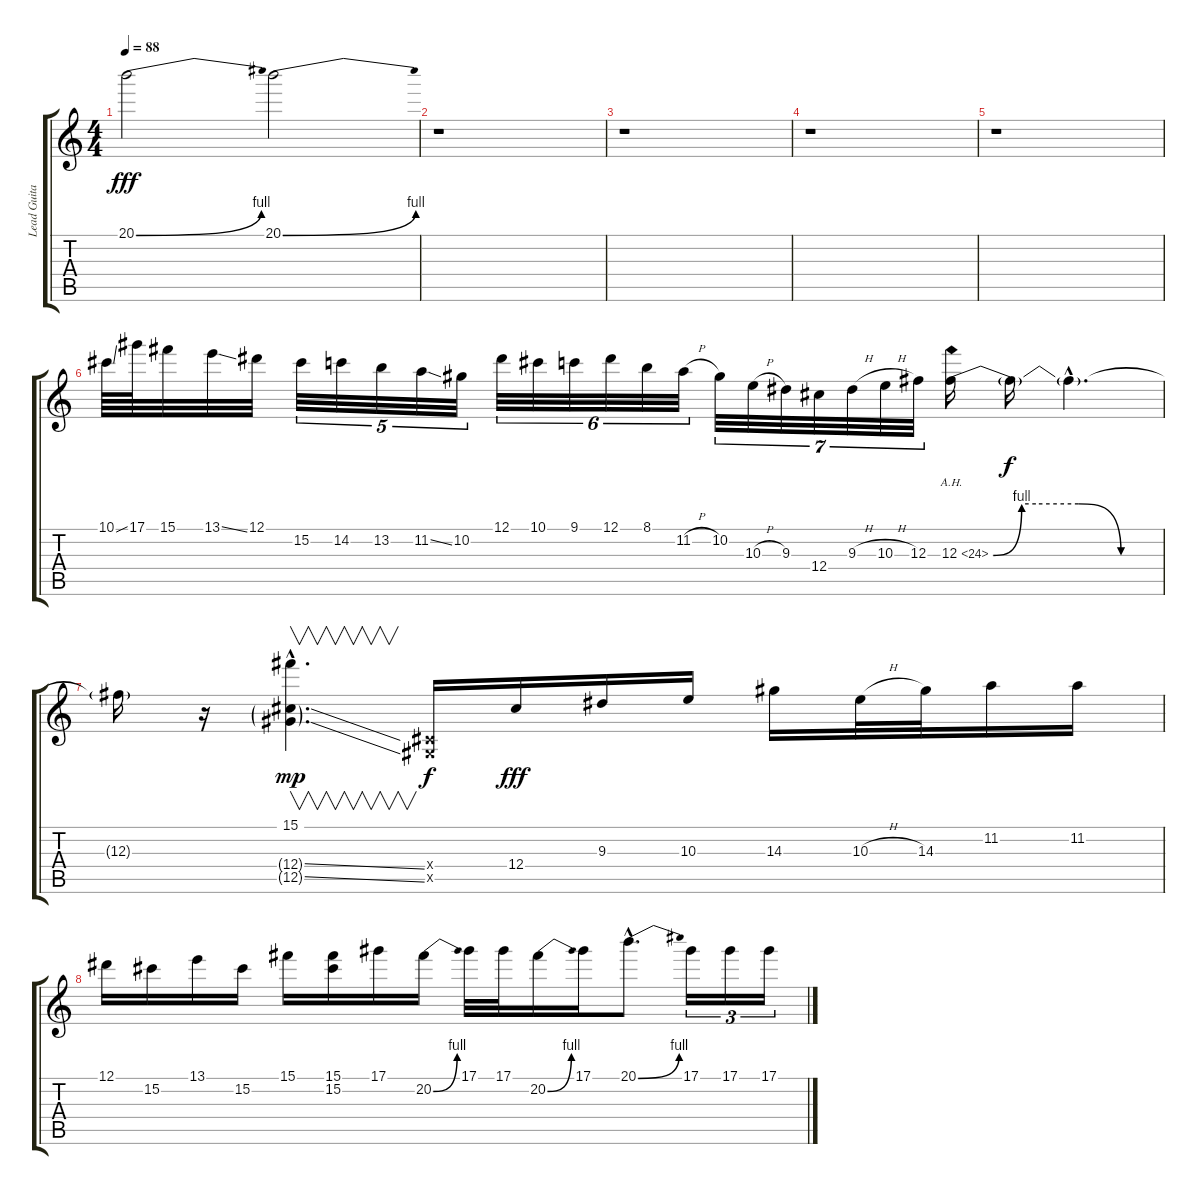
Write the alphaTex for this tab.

\track ("Lead Guitar" "Lead Guita") {instrument overdrivenguitar}
\staff {score tabs}
\tuning (Eb4 Bb3 Gb3 Db3 Ab2 Eb2) {hide}
\ts (4 4)
\tempo 88
\clef g2
\ks c
20.1{be (bend 0 0 60 4)}.2{dy fff} 20.1{be (bend 0 0 60 4)}.2 |
r.1 |
r.1 |
r.1 |
r.1 |
10.1{ss}.64 17.1.64 15.1.32 13.1{ss}.32 12.1.32 15.2.32{tu (5 4)} 14.2.32{tu (5 4)} 13.2.32{tu (5 4)} 11.2{ss}.32{tu (5 4)} 10.2.32{tu (5 4)} 12.1.32{tu (6 4)} 10.1.32{tu (6 4)} 9.1.32{tu (6 4)} 12.1.32{tu (6 4)} 8.1.32{tu (6 4)} 11.2{h}.32{tu (6 4)} 10.2.32{tu (7 4)} 10.3{h}.32{tu (7 4)} 9.3.32{tu (7 4)} 12.4.32{tu (7 4)} 9.3{h}.32{tu (7 4)} 10.3{h}.32{tu (7 4)} 12.3.32{tu (7 4)} 12.3{be (custom 0 0 10 4 15 4 30 4 45 0 60 0) ah 12}.16 12.3{t}.16{dy f} 12.3{hac t}.4{d} |
12.3{t}.16 r.16 (15.1{hac} 12.4{ss g hac} 12.5{ss g hac}).4{v d dy mp} (0.4{x} 0.5{x}).16{dy f} 12.4.16{dy fff} 9.3.16 10.3.16 14.3.16 10.3{h}.32 14.3.32 11.2.16 11.2.16 |
12.1.16 15.2.16 13.1.16 15.2.16 15.1.16 (15.1 15.2).16 17.1.16 20.2{be (bend 0 0 60 4)}.16 17.1.32 17.1.32 20.2{be (bend 0 0 60 4)}.16 17.1.16 20.1{be (bend 0 0 60 4) hac}.8{d} 17.1.16{tu (3 2)} 17.1.16{tu (3 2)} 17.1.16{tu (3 2)}
